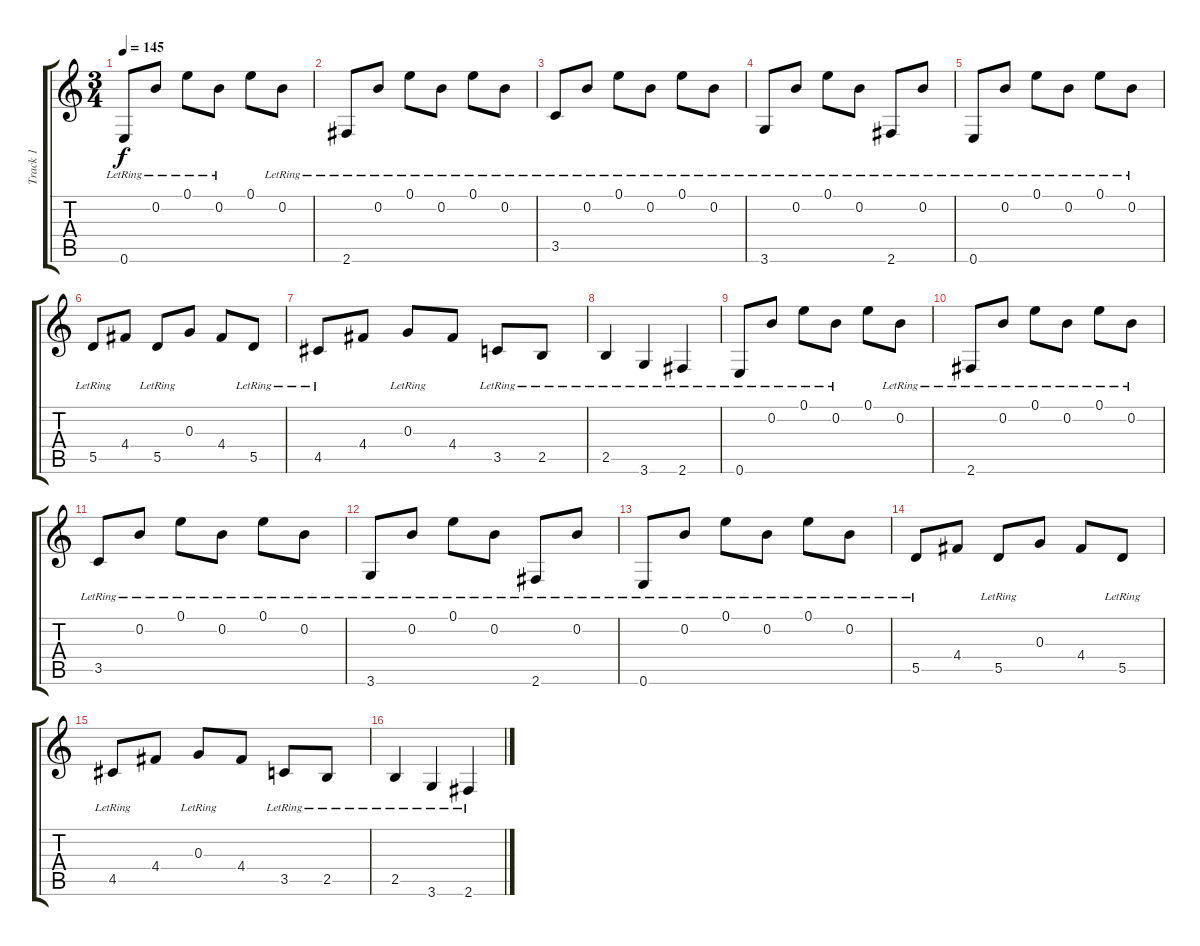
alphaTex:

\track ("Track 1" "Track 1") {instrument acousticguitarnylon}
\staff {score tabs}
\tuning (E4 B3 G3 D3 A2 E2) {hide}
\ts (3 4)
\tempo 145
\clef g2
\ks c
0.6{lr}.8{dy f instrument acousticguitarnylon} 0.2{lr}.8 0.1{lr}.8 0.2{lr}.8 0.1.8 0.2{lr}.8 |
2.6{lr}.8 0.2{lr}.8 0.1{lr}.8 0.2{lr}.8 0.1{lr}.8 0.2{lr}.8 |
3.5{lr}.8 0.2{lr}.8 0.1{lr}.8 0.2{lr}.8 0.1{lr}.8 0.2{lr}.8 |
3.6{lr}.8 0.2{lr}.8 0.1{lr}.8 0.2{lr}.8 2.6{lr}.8 0.2{lr}.8 |
0.6{lr}.8 0.2{lr}.8 0.1{lr}.8 0.2{lr}.8 0.1{lr}.8 0.2{lr}.8 |
5.5{lr}.8 4.4.8 5.5{lr}.8 0.3.8 4.4.8 5.5{lr}.8 |
4.5{lr}.8 4.4.8 0.3{lr}.8 4.4.8 3.5{lr}.8 2.5{lr}.8 |
2.5{lr}.4 3.6{lr}.4 2.6{lr}.4 |
0.6{lr}.8 0.2{lr}.8 0.1{lr}.8 0.2{lr}.8 0.1.8 0.2{lr}.8 |
2.6{lr}.8 0.2{lr}.8 0.1{lr}.8 0.2{lr}.8 0.1{lr}.8 0.2{lr}.8 |
3.5{lr}.8 0.2{lr}.8 0.1{lr}.8 0.2{lr}.8 0.1{lr}.8 0.2{lr}.8 |
3.6{lr}.8 0.2{lr}.8 0.1{lr}.8 0.2{lr}.8 2.6{lr}.8 0.2{lr}.8 |
0.6{lr}.8 0.2{lr}.8 0.1{lr}.8 0.2{lr}.8 0.1{lr}.8 0.2{lr}.8 |
5.5{lr}.8 4.4.8 5.5{lr}.8 0.3.8 4.4.8 5.5{lr}.8 |
4.5{lr}.8 4.4.8 0.3{lr}.8 4.4.8 3.5{lr}.8 2.5{lr}.8 |
2.5{lr}.4 3.6{lr}.4 2.6{lr}.4
